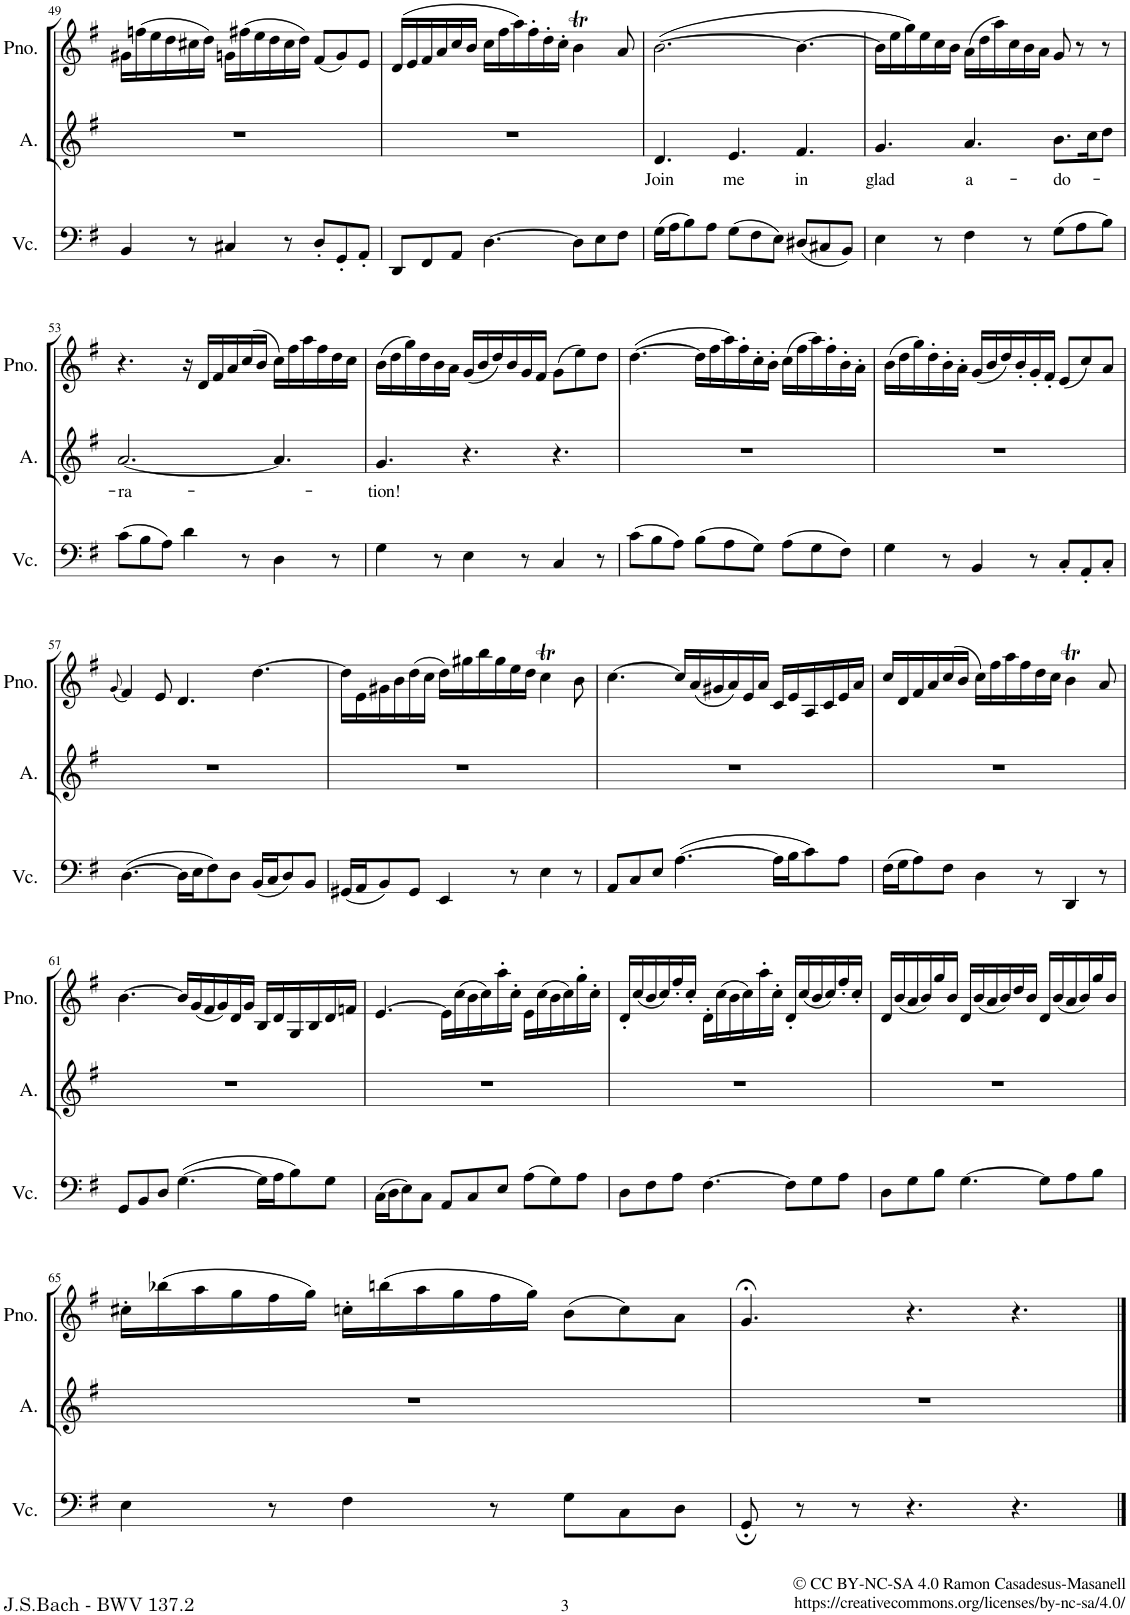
**kern	**kern	**text	**kern
*part3	*part2	*part2	*part1
*staff3	*staff2	*staff2	*staff1
*I"Violoncello	*I"Alto	*	*I"Piano
*I'Vc.	*I'A.	*	*I'Pno.
!!LO:PB:g=z
*clefF4	*clefG2	*	*clefG2
*k[f#]	*k[f#]	*	*k[f#]
*M9/8	*M9/8	*	*M9/8
=49	=49	=49	=49
4BB/	8%9r	.	16g#X\LL
.	.	.	(16ffn\
.	.	.	16ee\
.	.	.	16dd\
8r	.	.	16cc#X\
.	.	.	16dd\JJ)
4C#X/	.	.	16gn\LL
.	.	.	(16ff#X\
.	.	.	16ee\
.	.	.	16dd\
8r	.	.	16cc#\
.	.	.	16dd\JJ)
8D'/L	.	.	(8f#/L
8GG'/	.	.	8g/)
8AA'/J	.	.	8e/J
=50	=50	=50	=50
8DD/L	8%9r	.	(16d/LL
.	.	.	16e/
8FF#/	.	.	16f#/
.	.	.	16a/
8AA/J	.	.	16cc/
.	.	.	16b/JJ
[4.D\	.	.	16cc\LL
.	.	.	16ff#\
.	.	.	16aa\)
.	.	.	16ff#'\
.	.	.	16dd'\
.	.	.	16cc'\JJ
8D\L]	.	.	4bt\
8E\	.	.	.
8F#\J	.	.	8a/
=51	=51	=51	=51
!	!	!LO:LY:b	!
(16G\LL	4.d/	Join	([2.b\
16A\J	.	.	.
8B\)	.	.	.
8A\J	.	.	.
!	!	!LO:LY:b	!
(8G\L	4.e/	me	.
8F#\	.	.	.
8E\J)	.	.	.
!	!	!LO:LY:b	!
(8D#X/L	4.f#/	in	4.b\_
8C#X/	.	.	.
8BB/J)	.	.	.
=52	=52	=52	=52
!	!	!LO:LY:b	!
4E\	4.g/	glad	16b\LL]
.	.	.	16ee\
.	.	.	16gg\)
.	.	.	16ee\
8r	.	.	16cc\
.	.	.	16b\JJ
!	!	!LO:LY:b	!
4F#\	4.a/	a-	(16a\LL
.	.	.	16dd\
.	.	.	16aa\)
.	.	.	16cc\
8r	.	.	16b\
.	.	.	16a\JJ
!	!	!LO:LY:b	!
(8G\L	8.b\L	-do-	8g/
8A\	.	.	8r
.	16cc\K	.	.
8B\J)	8dd\J	.	8r
!!LO:LB:g=z
=53	=53	=53	=53
!	!	!LO:LY:b	!
(8c\L	[2.a/	-ra-	4.r
8B\	.	.	.
8A\J)	.	.	.
4d\	.	.	16r
.	.	.	16d/LL
.	.	.	16f#/
.	.	.	16a/
8r	.	.	(16cc/
.	.	.	16b/JJ
4D\	4.a/]	.	16cc\LL)
.	.	.	16ff#\
.	.	.	16aa\
.	.	.	16ff#\
8r	.	.	16dd\
.	.	.	16cc\JJ
=54	=54	=54	=54
!	!	!LO:LY:b	!
4G\	4.g/	-tion!	(16b\LL
.	.	.	16dd\
.	.	.	16gg\)
.	.	.	16dd\
8r	.	.	16b\
.	.	.	16a\JJ
4E\	4.r	.	(16g/LL
.	.	.	16b/
.	.	.	16dd/)
.	.	.	16b/
8r	.	.	16g/
.	.	.	16f#/JJ
4C/	4.r	.	(8g\L
.	.	.	8ee\)
8r	.	.	8dd\J
=55	=55	=55	=55
(8c\L	8%9r	.	([4.dd\
8B\	.	.	.
8A\J)	.	.	.
(8B\L	.	.	16dd\LL]
.	.	.	16ff#\
8A\	.	.	16aa\)
.	.	.	16ff#'\
8G\J)	.	.	16cc'\
.	.	.	16b'\JJ
(8A\L	.	.	(16cc\LL
.	.	.	16ff#\
8G\	.	.	16aa\)
.	.	.	16ff#'\
8F#\J)	.	.	16b'\
.	.	.	16a'\JJ
=56	=56	=56	=56
4G\	8%9r	.	(16b\LL
.	.	.	16dd\
.	.	.	16gg\)
.	.	.	16dd'\
8r	.	.	16b'\
.	.	.	16a'\JJ
4BB/	.	.	(16g/LL
.	.	.	16b/
.	.	.	16dd/)
.	.	.	16b'/
8r	.	.	16g'/
.	.	.	16f#'/JJ
8C'/L	.	.	(8e/L
8AA'/	.	.	8cc/)
8C'/J	.	.	8a/J
!!LO:LB:g=z
=57	=57	=57	=57
.	.	.	(8qg/
([4.D\	8%9r	.	4f#/)
.	.	.	8e/
16D\LL]	.	.	4.d/
16E\J	.	.	.
8F#\)	.	.	.
8D\J	.	.	.
(16BB/LL	.	.	[4.dd\
16C/J	.	.	.
8D/)	.	.	.
8BB/J	.	.	.
=58	=58	=58	=58
(16GG#X/LL	8%9r	.	16dd\LL]
16AA/J	.	.	16e\
8BB/)	.	.	16g#X\
.	.	.	16b\
8GG#/J	.	.	(16dd\
.	.	.	16cc\JJ
4EE/	.	.	16dd\LL)
.	.	.	16gg#X\
.	.	.	16bb\
.	.	.	16gg#\
8r	.	.	16ee\
.	.	.	16dd\JJ
4E\	.	.	4ccT\
8r	.	.	8b\
=59	=59	=59	=59
8AA/L	8%9r	.	[4.cc\
8C/	.	.	.
8E/J	.	.	.
([4.A\	.	.	16cc/LL]
.	.	.	(16a/
.	.	.	16g#X/
.	.	.	16a/)
.	.	.	16e/
.	.	.	16a/JJ
16A\LL]	.	.	16c/LL
16B\J	.	.	16e/
8c\)	.	.	16A/
.	.	.	16c/
8A\J	.	.	16e/
.	.	.	16a/JJ
=60	=60	=60	=60
(16F#\LL	8%9r	.	16cc/LL
16G\J	.	.	16d/
8A\)	.	.	16f#/
.	.	.	16a/
8F#\J	.	.	(16cc/
.	.	.	16b/JJ
4D\	.	.	16cc\LL)
.	.	.	16ff#\
.	.	.	16aa\
.	.	.	16ff#\
8r	.	.	16dd\
.	.	.	16cc\JJ
4DD/	.	.	4bt\
8r	.	.	8a/
!!LO:LB:g=z
=61	=61	=61	=61
8GG/L	8%9r	.	[4.b\
8BB/	.	.	.
8D/J	.	.	.
([4.G\	.	.	16b/LL]
.	.	.	(16g/
.	.	.	16f#/
.	.	.	16g/)
.	.	.	16d/
.	.	.	16g/JJ
16G\LL]	.	.	16B/LL
16A\J	.	.	16d/
8B\)	.	.	16G/
.	.	.	16B/
8G\J	.	.	16d/
.	.	.	16fn/JJ
=62	=62	=62	=62
(16C\LL	8%9r	.	[4.e/
16D\J	.	.	.
8E\)	.	.	.
8C\J	.	.	.
8AA/L	.	.	16e\LL]
.	.	.	(16cc\
8C/	.	.	16b\
.	.	.	16cc\)
8E/J	.	.	16aa'\
.	.	.	16cc'\JJ
(8A\L	.	.	16e\LL
.	.	.	(16cc\
8G\)	.	.	16b\
.	.	.	16cc\)
8A\J	.	.	16gg'\
.	.	.	16cc'\JJ
=63	=63	=63	=63
8D\L	8%9r	.	16d'/LL
.	.	.	(16cc/
8F#\	.	.	16b/
.	.	.	16cc/)
8A\J	.	.	16ff#'/
.	.	.	16cc'/JJ
[4.F#\	.	.	16d'\LL
.	.	.	(16cc\
.	.	.	16b\
.	.	.	16cc\)
.	.	.	16aa'\
.	.	.	16cc'\JJ
8F#\L]	.	.	16d'/LL
.	.	.	(16cc/
8G\	.	.	16b/
.	.	.	16cc/)
8A\J	.	.	16ff#'/
.	.	.	16cc'/JJ
=64	=64	=64	=64
8D\L	8%9r	.	16d/LL
.	.	.	(16b/
8G\	.	.	16a/
.	.	.	16b/)
8B\J	.	.	16gg/
.	.	.	16b/JJ
[4.G\	.	.	16d/LL
.	.	.	(16b/
.	.	.	16a/
.	.	.	16b/)
.	.	.	16dd/
.	.	.	16b/JJ
8G\L]	.	.	16d/LL
.	.	.	(16b/
8A\	.	.	16a/
.	.	.	16b/)
8B\J	.	.	16gg/
.	.	.	16b/JJ
!!LO:LB:g=z
=65	=65	=65	=65
4E\	8%9r	.	16cc#X'\LL
.	.	.	(16bb-X\
.	.	.	16aa\
.	.	.	16gg\
8r	.	.	16ff#\
.	.	.	16gg\JJ)
4F#\	.	.	16ccn'\LL
.	.	.	(16bbn\
.	.	.	16aa\
.	.	.	16gg\
8r	.	.	16ff#\
.	.	.	16gg\JJ)
8G\L	.	.	(8b\L
8C\	.	.	8cc\)
8D\J	.	.	8a\J
=66	=66	=66	=66
8GG;/	8%9r	.	4.g;</
8r	.	.	.
8r	.	.	.
4.r	.	.	4.r
4.r	.	.	4.r
==	==	==	==
*-	*-	*-	*-
